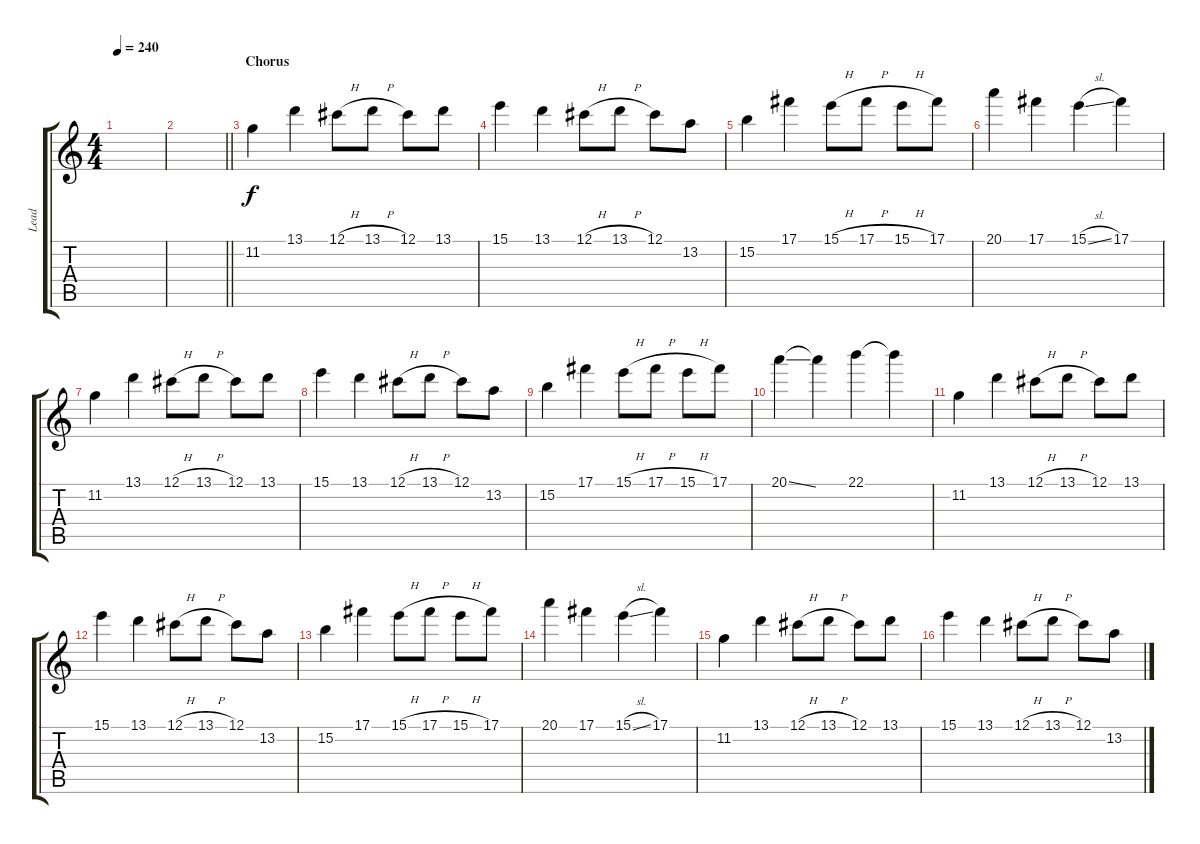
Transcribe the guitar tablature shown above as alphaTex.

\track ("Lead" "Lead") {instrument overdrivenguitar}
\staff {score tabs}
\tuning (Db4 Ab3 E3 B2 Gb2 B1) {hide}
\ts (4 4)
\tempo 240
\clef g2
\ks c
|
\barLineRight lightlight
|
\section ("" "Chorus")
11.2.4 13.1.4 12.1{h}.8 13.1{h}.8 12.1.8 13.1.8 |
15.1.4 13.1.4 12.1{h}.8 13.1{h}.8 12.1.8 13.2.8 |
15.2.4 17.1.4 15.1{h}.8 17.1{h}.8 15.1{h}.8 17.1.8 |
20.1.4 17.1.4 15.1{sl}.4 17.1.4 |
11.2.4 13.1.4 12.1{h}.8 13.1{h}.8 12.1.8 13.1.8 |
15.1.4 13.1.4 12.1{h}.8 13.1{h}.8 12.1.8 13.2.8 |
15.2.4 17.1.4 15.1{h}.8 17.1{h}.8 15.1{h}.8 17.1.8 |
20.1{ss}.4 20.1{t}.4 22.1.4 22.1{t}.4 |
11.2.4 13.1.4 12.1{h}.8 13.1{h}.8 12.1.8 13.1.8 |
15.1.4 13.1.4 12.1{h}.8 13.1{h}.8 12.1.8 13.2.8 |
15.2.4 17.1.4 15.1{h}.8 17.1{h}.8 15.1{h}.8 17.1.8 |
20.1.4 17.1.4 15.1{sl}.4 17.1.4 |
11.2.4 13.1.4 12.1{h}.8 13.1{h}.8 12.1.8 13.1.8 |
15.1.4 13.1.4 12.1{h}.8 13.1{h}.8 12.1.8 13.2.8
